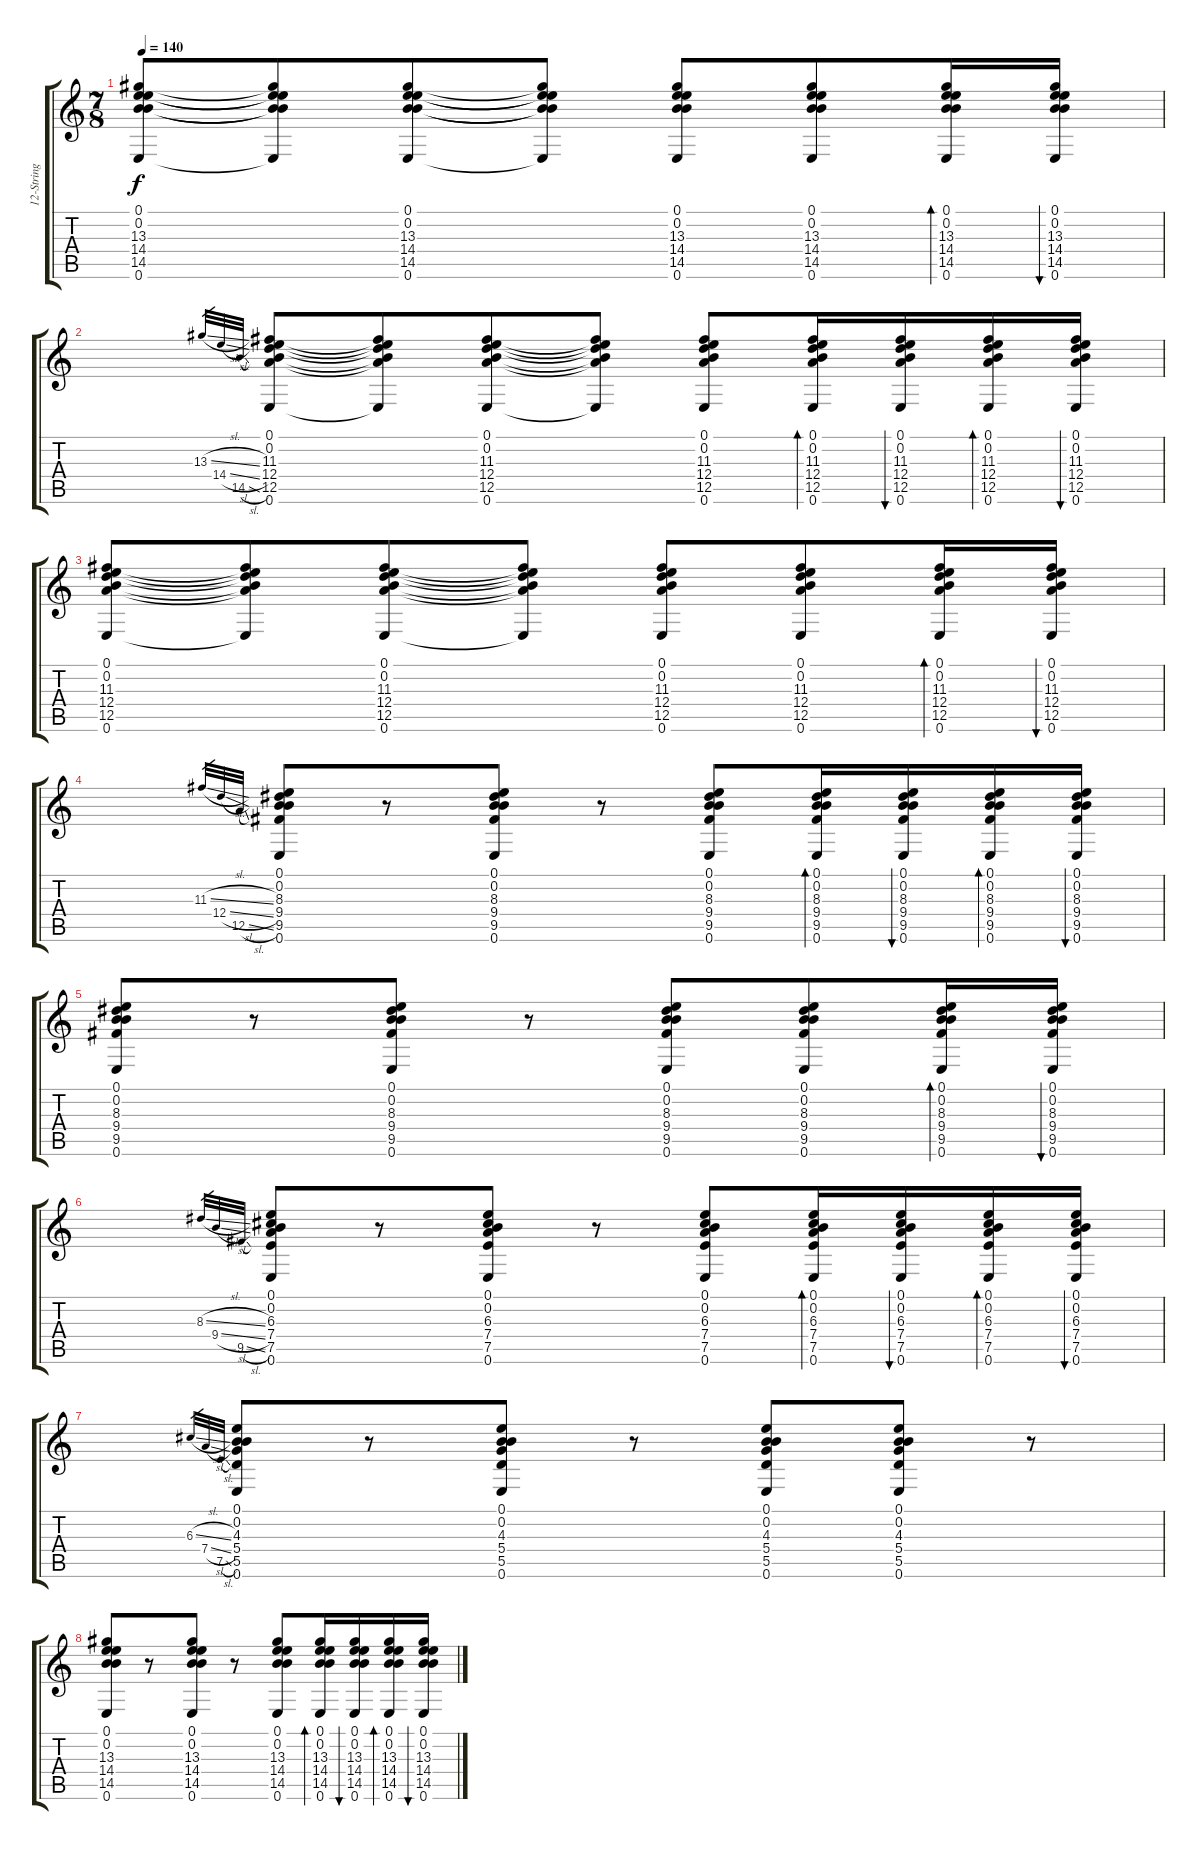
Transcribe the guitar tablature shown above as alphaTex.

\track ("12-String Electric" "12-String ") {instrument distortionguitar}
\staff {score tabs}
\tuning (E4 B3 G3 D3 A2 E2) {hide}
\ts (7 8)
\tempo 140
\clef g2
\ks c
(0.1 0.2 13.3 14.4 14.5 0.6).8{dy f} (0.1{t} 0.2{t} 13.3{t} 14.4{t} 14.5{t} 0.6{t}).8 (0.1 0.2 13.3 14.4 14.5 0.6).8 (0.1{t} 0.2{t} 13.3{t} 14.4{t} 14.5{t} 0.6{t}).8 (0.1 0.2 13.3 14.4 14.5 0.6).8 (0.1 0.2 13.3 14.4 14.5 0.6).8 (0.1 0.2 13.3 14.4 14.5 0.6).16{bd 60} (0.1 0.2 13.3 14.4 14.5 0.6).16{bu 60} |
13.3{sl}.32{gr} 14.4{sl}.32{gr} 14.5{sl}.32{gr} (0.1 0.2 11.3 12.4 12.5 0.6).8 (0.1{t} 0.2{t} 11.3{t} 12.4{t} 12.5{t} 0.6{t}).8 (0.1 0.2 11.3 12.4 12.5 0.6).8 (0.1{t} 0.2{t} 11.3{t} 12.4{t} 12.5{t} 0.6{t}).8 (0.1 0.2 11.3 12.4 12.5 0.6).8 (0.1 0.2 11.3 12.4 12.5 0.6).16{bd 30} (0.1 0.2 11.3 12.4 12.5 0.6).16{bu 30} (0.1 0.2 11.3 12.4 12.5 0.6).16{bd 30} (0.1 0.2 11.3 12.4 12.5 0.6).16{bu 30} |
(0.1 0.2 11.3 12.4 12.5 0.6).8 (0.1{t} 0.2{t} 11.3{t} 12.4{t} 12.5{t} 0.6{t}).8 (0.1 0.2 11.3 12.4 12.5 0.6).8 (0.1{t} 0.2{t} 11.3{t} 12.4{t} 12.5{t} 0.6{t}).8 (0.1 0.2 11.3 12.4 12.5 0.6).8 (0.1 0.2 11.3 12.4 12.5 0.6).8 (0.1 0.2 11.3 12.4 12.5 0.6).16{bd 60} (0.1 0.2 11.3 12.4 12.5 0.6).16{bu 60} |
11.3{sl}.32{gr} 12.4{sl}.32{gr} 12.5{sl}.32{gr} (0.1 0.2 8.3 9.4 9.5 0.6).8 r.8 (0.1 0.2 8.3 9.4 9.5 0.6).8 r.8 (0.1 0.2 8.3 9.4 9.5 0.6).8 (0.1 0.2 8.3 9.4 9.5 0.6).16{bd 30} (0.1 0.2 8.3 9.4 9.5 0.6).16{bu 30} (0.1 0.2 8.3 9.4 9.5 0.6).16{bd 30} (0.1 0.2 8.3 9.4 9.5 0.6).16{bu 30} |
(0.1 0.2 8.3 9.4 9.5 0.6).8 r.8 (0.1 0.2 8.3 9.4 9.5 0.6).8 r.8 (0.1 0.2 8.3 9.4 9.5 0.6).8 (0.1 0.2 8.3 9.4 9.5 0.6).8 (0.1 0.2 8.3 9.4 9.5 0.6).16{bd 60} (0.1 0.2 8.3 9.4 9.5 0.6).16{bu 60} |
8.3{sl}.32{gr} 9.4{sl}.32{gr} 9.5{sl}.32{gr} (0.1 0.2 6.3 7.4 7.5 0.6).8 r.8 (0.1 0.2 6.3 7.4 7.5 0.6).8 r.8 (0.1 0.2 6.3 7.4 7.5 0.6).8 (0.1 0.2 6.3 7.4 7.5 0.6).16{bd 30} (0.1 0.2 6.3 7.4 7.5 0.6).16{bu 30} (0.1 0.2 6.3 7.4 7.5 0.6).16{bd 30} (0.1 0.2 6.3 7.4 7.5 0.6).16{bu 30} |
6.3{sl}.32{gr} 7.4{sl}.32{gr} 7.5{sl}.32{gr} (0.1 0.2 4.3 5.4 5.5 0.6).8 r.8 (0.1 0.2 4.3 5.4 5.5 0.6).8 r.8 (0.1 0.2 4.3 5.4 5.5 0.6).8 (0.1 0.2 4.3 5.4 5.5 0.6).8 r.8 |
(0.1 0.2 13.3 14.4 14.5 0.6).8 r.8 (0.1 0.2 13.3 14.4 14.5 0.6).8 r.8 (0.1 0.2 13.3 14.4 14.5 0.6).8 (0.1 0.2 13.3 14.4 14.5 0.6).16{bd 30} (0.1 0.2 13.3 14.4 14.5 0.6).16{bu 30} (0.1 0.2 13.3 14.4 14.5 0.6).16{bd 30} (0.1 0.2 13.3 14.4 14.5 0.6).16{bu 30}
